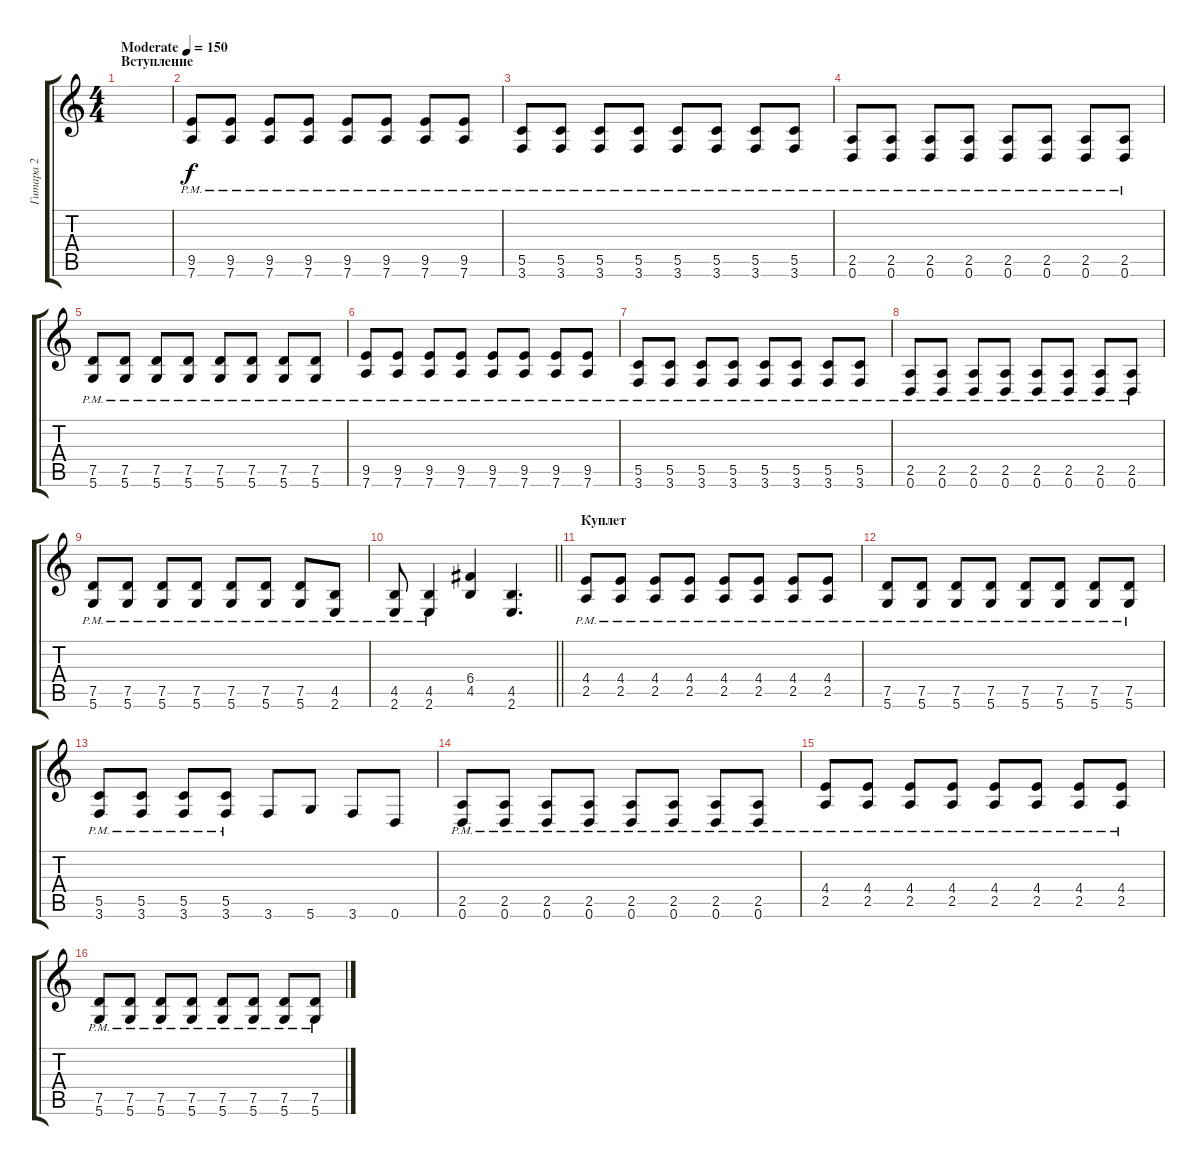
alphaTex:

\track ("Гитара 2" "Гитара 2") {instrument distortionguitar}
\staff {score tabs}
\tuning (D4 A3 F3 C3 G2 D2) {hide}
\ts (4 4)
\section ("" "Вступление")
\tempo (150 "Moderate")
\clef g2
\ks c
|
(9.5{pm} 7.6{pm}).8 (9.5{pm} 7.6{pm}).8 (9.5{pm} 7.6{pm}).8 (9.5{pm} 7.6{pm}).8 (9.5{pm} 7.6{pm}).8 (9.5{pm} 7.6{pm}).8 (9.5{pm} 7.6{pm}).8 (9.5{pm} 7.6{pm}).8 |
(5.5{pm} 3.6{pm}).8 (5.5{pm} 3.6{pm}).8 (5.5{pm} 3.6{pm}).8 (5.5{pm} 3.6{pm}).8 (5.5{pm} 3.6{pm}).8 (5.5{pm} 3.6{pm}).8 (5.5{pm} 3.6{pm}).8 (5.5{pm} 3.6{pm}).8 |
(2.5{pm} 0.6{pm}).8 (2.5{pm} 0.6{pm}).8 (2.5{pm} 0.6{pm}).8 (2.5{pm} 0.6{pm}).8 (2.5{pm} 0.6{pm}).8 (2.5{pm} 0.6{pm}).8 (2.5{pm} 0.6{pm}).8 (2.5{pm} 0.6{pm}).8 |
(7.5{pm} 5.6{pm}).8 (7.5{pm} 5.6{pm}).8 (7.5{pm} 5.6{pm}).8 (7.5{pm} 5.6{pm}).8 (7.5{pm} 5.6{pm}).8 (7.5{pm} 5.6{pm}).8 (7.5{pm} 5.6{pm}).8 (7.5{pm} 5.6{pm}).8 |
(9.5{pm} 7.6{pm}).8 (9.5{pm} 7.6{pm}).8 (9.5{pm} 7.6{pm}).8 (9.5{pm} 7.6{pm}).8 (9.5{pm} 7.6{pm}).8 (9.5{pm} 7.6{pm}).8 (9.5{pm} 7.6{pm}).8 (9.5{pm} 7.6{pm}).8 |
(5.5{pm} 3.6{pm}).8 (5.5{pm} 3.6{pm}).8 (5.5{pm} 3.6{pm}).8 (5.5{pm} 3.6{pm}).8 (5.5{pm} 3.6{pm}).8 (5.5{pm} 3.6{pm}).8 (5.5{pm} 3.6{pm}).8 (5.5{pm} 3.6{pm}).8 |
(2.5{pm} 0.6{pm}).8 (2.5{pm} 0.6{pm}).8 (2.5{pm} 0.6{pm}).8 (2.5{pm} 0.6{pm}).8 (2.5{pm} 0.6{pm}).8 (2.5{pm} 0.6{pm}).8 (2.5{pm} 0.6{pm}).8 (2.5{pm} 0.6{pm}).8 |
(7.5{pm} 5.6{pm}).8 (7.5{pm} 5.6{pm}).8 (7.5{pm} 5.6{pm}).8 (7.5{pm} 5.6{pm}).8 (7.5{pm} 5.6{pm}).8 (7.5{pm} 5.6{pm}).8 (7.5{pm} 5.6{pm}).8 (4.5{pm} 2.6{pm}).8 |
\barLineRight lightlight
(4.5{pm} 2.6{pm}).8 (4.5{pm} 2.6{pm}).4 (6.4 4.5).4 (4.5 2.6).4{d} |
\section ("" "Куплет")
(4.4{pm} 2.5{pm}).8 (4.4{pm} 2.5{pm}).8 (4.4{pm} 2.5{pm}).8 (4.4{pm} 2.5{pm}).8 (4.4{pm} 2.5{pm}).8 (4.4{pm} 2.5{pm}).8 (4.4{pm} 2.5{pm}).8 (4.4{pm} 2.5{pm}).8 |
(7.5{pm} 5.6{pm}).8 (7.5{pm} 5.6{pm}).8 (7.5{pm} 5.6{pm}).8 (7.5{pm} 5.6{pm}).8 (7.5{pm} 5.6{pm}).8 (7.5{pm} 5.6{pm}).8 (7.5{pm} 5.6{pm}).8 (7.5{pm} 5.6{pm}).8 |
(5.5{pm} 3.6{pm}).8 (5.5{pm} 3.6{pm}).8 (5.5{pm} 3.6{pm}).8 (5.5{pm} 3.6{pm}).8 3.6.8 5.6.8 3.6.8 0.6.8 |
(2.5{pm} 0.6{pm}).8 (2.5{pm} 0.6{pm}).8 (2.5{pm} 0.6{pm}).8 (2.5{pm} 0.6{pm}).8 (2.5{pm} 0.6{pm}).8 (2.5{pm} 0.6{pm}).8 (2.5{pm} 0.6{pm}).8 (2.5{pm} 0.6{pm}).8 |
(4.4{pm} 2.5{pm}).8 (4.4{pm} 2.5{pm}).8 (4.4{pm} 2.5{pm}).8 (4.4{pm} 2.5{pm}).8 (4.4{pm} 2.5{pm}).8 (4.4{pm} 2.5{pm}).8 (4.4{pm} 2.5{pm}).8 (4.4{pm} 2.5{pm}).8 |
(7.5{pm} 5.6{pm}).8 (7.5{pm} 5.6{pm}).8 (7.5{pm} 5.6{pm}).8 (7.5{pm} 5.6{pm}).8 (7.5{pm} 5.6{pm}).8 (7.5{pm} 5.6{pm}).8 (7.5{pm} 5.6{pm}).8 (7.5{pm} 5.6{pm}).8
